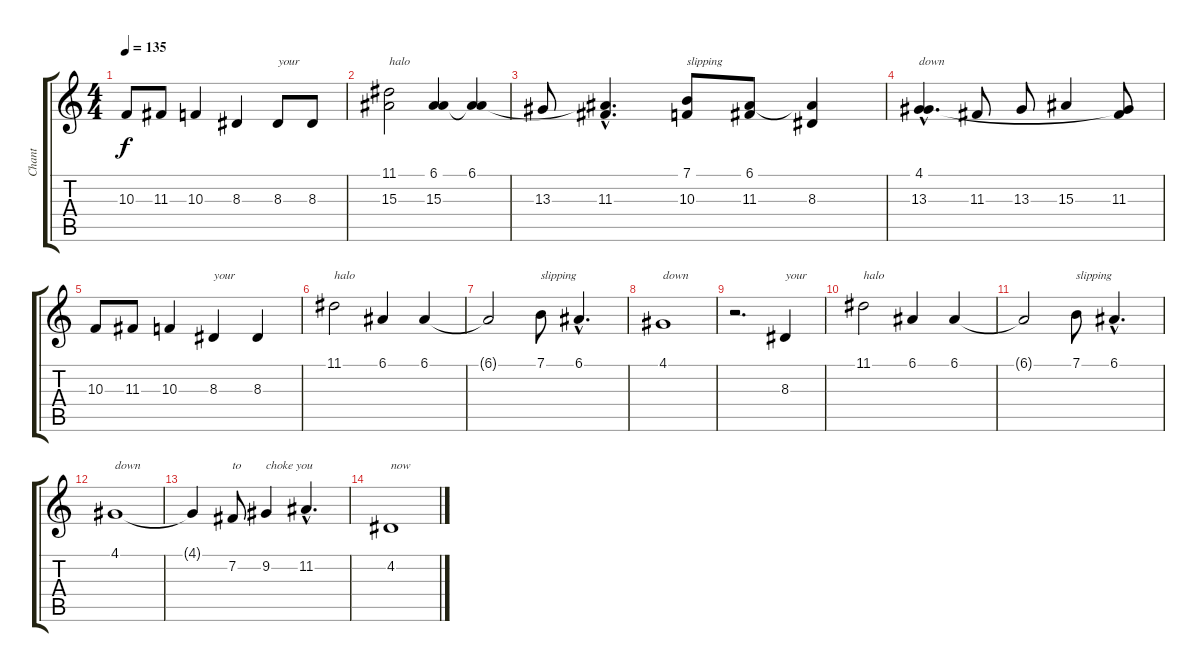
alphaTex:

\track ("Chant" "Chant") {instrument acousticgrandpiano}
\staff {score tabs}
\tuning (E4 B3 G3 D3 A2 E2) {hide}
\ts (4 4)
\tempo 135
\clef g2
\ks c
10.3.8{dy f} 11.3.8 10.3.4 8.3.4 8.3.8{txt "your"} 8.3.8 |
(11.1 15.3).2{txt "halo" volume 16} (6.1 15.3).4 (6.1 15.3{t}).4 |
13.3.8 (6.1{hac t} 11.3{hac}).4{d} (7.1 10.3).8{txt "slipping"} (6.1 11.3).8 (6.1{t} 8.3).4 |
(4.1{hac} 13.3{hac}).4{d txt "down"} 11.3.8 13.3.8 15.3.4 (4.1{t} 11.3).8 |
10.3.8 11.3.8 10.3.4 8.3.4{txt "your"} 8.3.4 |
11.1.2{txt "halo" volume 16} 6.1.4 6.1.4 |
6.1{t}.2 7.1.8{txt "slipping"} 6.1{hac}.4{d} |
4.1.1{txt "down"} |
r.2{d} 8.3.4{txt "your"} |
11.1.2{txt "halo" volume 16} 6.1.4 6.1.4 |
6.1{t}.2 7.1.8{txt "slipping"} 6.1{hac}.4{d} |
4.1.1{txt "down"} |
4.1{t}.4 7.2.8{txt "to"} 9.2.4{txt "choke you"} 11.2{hac}.4{d} |
4.2.1{txt "now"}
